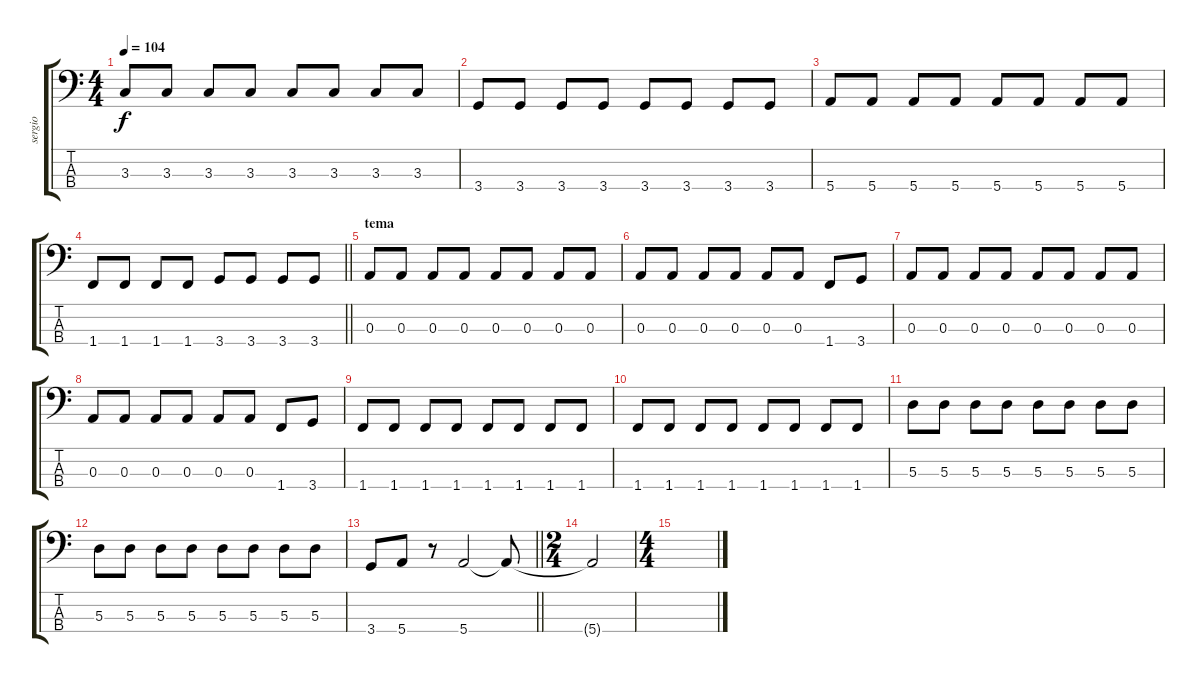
\track ("sergio" "sergio") {instrument electricbassfinger}
\staff {score tabs}
\tuning (G2 D2 A1 E1) {hide}
\ts (4 4)
\tempo 104
\clef f4
\ks c
3.3.8{dy f} 3.3.8 3.3.8 3.3.8 3.3.8 3.3.8 3.3.8 3.3.8 |
3.4.8 3.4.8 3.4.8 3.4.8 3.4.8 3.4.8 3.4.8 3.4.8 |
5.4.8 5.4.8 5.4.8 5.4.8 5.4.8 5.4.8 5.4.8 5.4.8 |
\barLineRight lightlight
1.4.8 1.4.8 1.4.8 1.4.8 3.4.8 3.4.8 3.4.8 3.4.8 |
\section ("" "tema")
0.3.8 0.3.8 0.3.8 0.3.8 0.3.8 0.3.8 0.3.8 0.3.8 |
0.3.8 0.3.8 0.3.8 0.3.8 0.3.8 0.3.8 1.4.8 3.4.8 |
0.3.8 0.3.8 0.3.8 0.3.8 0.3.8 0.3.8 0.3.8 0.3.8 |
0.3.8 0.3.8 0.3.8 0.3.8 0.3.8 0.3.8 1.4.8 3.4.8 |
1.4.8 1.4.8 1.4.8 1.4.8 1.4.8 1.4.8 1.4.8 1.4.8 |
1.4.8 1.4.8 1.4.8 1.4.8 1.4.8 1.4.8 1.4.8 1.4.8 |
5.3.8 5.3.8 5.3.8 5.3.8 5.3.8 5.3.8 5.3.8 5.3.8 |
5.3.8 5.3.8 5.3.8 5.3.8 5.3.8 5.3.8 5.3.8 5.3.8 |
\barLineRight lightlight
3.4.8 5.4.8 r.8 5.4.2 5.4{t}.8 |
\ts (2 4)
5.4{t}.2 |
\ts (4 4)
